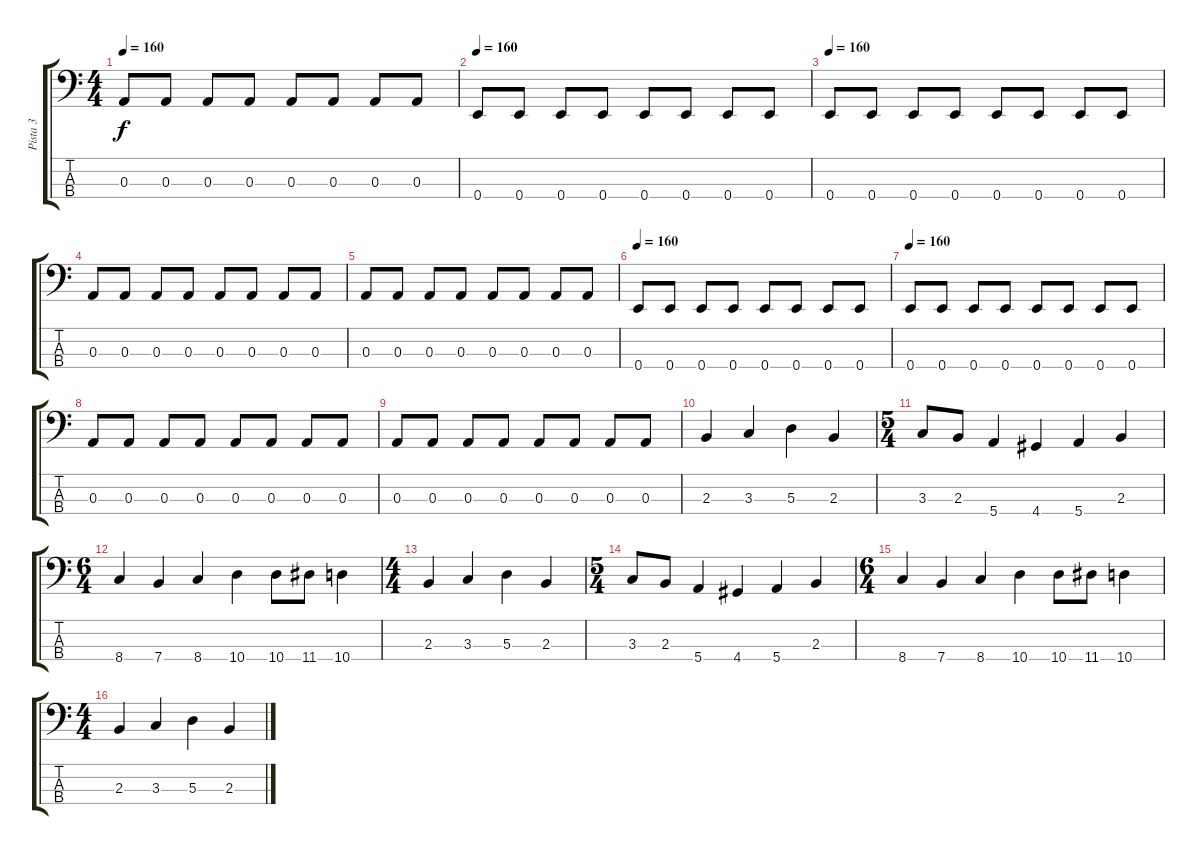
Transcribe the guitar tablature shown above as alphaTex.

\track ("Pista 3" "Pista 3") {instrument electricbassfinger}
\staff {score tabs}
\tuning (G2 D2 A1 E1) {hide}
\ts (4 4)
\tempo 160
\clef f4
\ks c
0.3.8{dy f} 0.3.8 0.3.8 0.3.8 0.3.8 0.3.8 0.3.8 0.3.8 |
\tempo 160
0.4.8 0.4.8 0.4.8 0.4.8 0.4.8 0.4.8 0.4.8 0.4.8 |
\tempo 160
0.4.8 0.4.8 0.4.8 0.4.8 0.4.8 0.4.8 0.4.8 0.4.8 |
0.3.8 0.3.8 0.3.8 0.3.8 0.3.8 0.3.8 0.3.8 0.3.8 |
0.3.8 0.3.8 0.3.8 0.3.8 0.3.8 0.3.8 0.3.8 0.3.8 |
\tempo 160
0.4.8 0.4.8 0.4.8 0.4.8 0.4.8 0.4.8 0.4.8 0.4.8 |
\tempo 160
0.4.8 0.4.8 0.4.8 0.4.8 0.4.8 0.4.8 0.4.8 0.4.8 |
0.3.8 0.3.8 0.3.8 0.3.8 0.3.8 0.3.8 0.3.8 0.3.8 |
0.3.8 0.3.8 0.3.8 0.3.8 0.3.8 0.3.8 0.3.8 0.3.8 |
2.3.4 3.3.4 5.3.4 2.3.4 |
\ts (5 4)
3.3.8 2.3.8 5.4.4 4.4.4 5.4.4 2.3.4 |
\ts (6 4)
8.4.4 7.4.4 8.4.4 10.4.4 10.4.8 11.4.8 10.4.4 |
\ts (4 4)
2.3.4 3.3.4 5.3.4 2.3.4 |
\ts (5 4)
3.3.8 2.3.8 5.4.4 4.4.4 5.4.4 2.3.4 |
\ts (6 4)
8.4.4 7.4.4 8.4.4 10.4.4 10.4.8 11.4.8 10.4.4 |
\ts (4 4)
2.3.4 3.3.4 5.3.4 2.3.4
